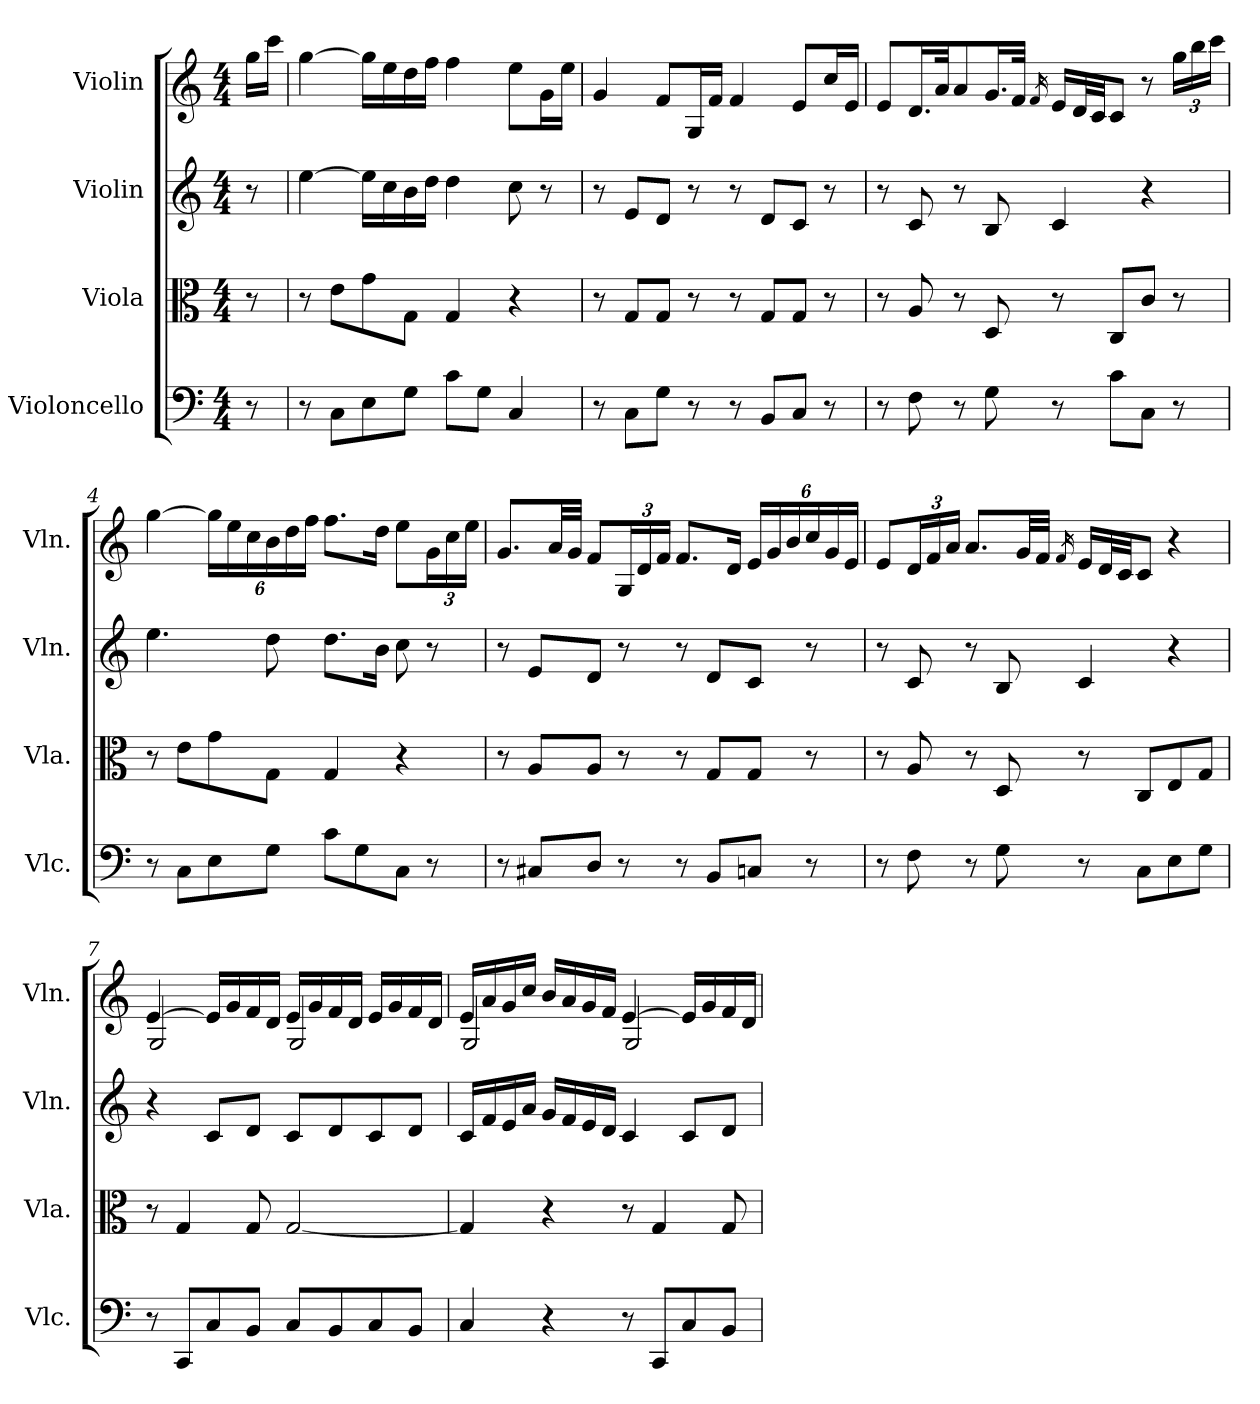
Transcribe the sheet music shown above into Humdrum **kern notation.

**kern	**kern	**kern	**kern
*part4	*part3	*part2	*part1
*staff4	*staff3	*staff2	*staff1
*I"Violoncello	*I"Viola	*I"Violin	*I"Violin
*I'Vlc.	*I'Vla.	*I'Vln.	*I'Vln.
*clefF4	*clefC3	*clefG2	*clefG2
*k[]	*k[]	*k[]	*k[]
*C:	*C:	*C:	*C:
*M4/4	*M4/4	*M4/4	*M4/4
=	=	=	=
8r	8r	8r	16gg\LL
.	.	.	16ccc\JJ
=1	=1	=1	=1
8r	8r	[4ee\	[4gg\
8C\L	8e\L	.	.
8E\	8g\	16ee\LL]	16gg\LL]
.	.	16cc\	16ee\
8G\J	8G\J	16b\	16dd\
.	.	16dd\JJ	16ff\JJ
8c\L	4G/	4dd\	4ff\
8G\J	.	.	.
4C/	4r	8cc\	8ee\L
.	.	8r	16g\L
.	.	.	16ee\JJ
=2	=2	=2	=2
8r	8r	8r	4g/
8C\L	8G/L	8e/L	.
8G\J	8G/J	8d/J	8f/L
8r	8r	8r	16G/L
.	.	.	16f/JJ
8r	8r	8r	4f/
8BB/L	8G/L	8d/L	.
8C/J	8G/J	8c/J	8e/L
8r	8r	8r	16cc/L
.	.	.	16e/JJ
=3	=3	=3	=3
8r	8r	8r	8e/L
8F\	8A/	8c/	16.d/L
.	.	.	32a/JK
8r	8r	8r	8a/
8G\	8D/	8B/	16.g/L
.	.	.	32f/JJk
.	.	.	16qf/
8r	8r	4c/	16e/LL
.	.	.	32d/L
.	.	.	32c/JJ
8c\L	8C/L	.	8c/J
8C\J	8c/J	4r	8r
*	*	*	*Xbrackettup
8r	8r	.	24gg\LL
.	.	.	24bb\
.	.	.	24ccc\JJ
=4	=4	=4	=4
8r	8r	4.ee\	[4gg\
8C\L	8e\L	.	.
8E\	8g\	.	24gg\LL]
.	.	.	24ee\
.	.	.	24cc\
8G\J	8G\J	8dd\	24b\
.	.	.	24dd\
.	.	.	24ff\JJ
8c\L	4G/	8.dd\L	8.ff\L
8G\	.	.	.
.	.	16b\Jk	16dd\Jk
8C\J	4r	8cc\	8ee\L
8r	.	8r	24g\L
.	.	.	24cc\
.	.	.	24ee\JJ
=5	=5	=5	=5
8r	8r	8r	8.g/L
8C#X/L	8A/L	8e/L	.
.	.	.	32a/LL
.	.	.	32g/JJJ
8D/J	8A/J	8d/J	8f/L
8r	8r	8r	24G/L
.	.	.	24d/
.	.	.	24f/JJ
8r	8r	8r	8.f/L
8BB/L	8G/L	8d/L	.
.	.	.	16d/Jk
8Cn/J	8G/J	8c/J	24e/LL
.	.	.	24g/
.	.	.	24b/
8r	8r	8r	24cc/
.	.	.	24g/
.	.	.	24e/JJ
=6	=6	=6	=6
8r	8r	8r	8e/L
8F\	8A/	8c/	24d/L
.	.	.	24f/
.	.	.	24a/JJ
8r	8r	8r	8.a/L
8G\	8D/	8B/	.
.	.	.	32g/LL
.	.	.	32f/JJJ
.	.	.	16qf/
8r	8r	4c/	16e/LL
.	.	.	32d/L
.	.	.	32c/JJ
8C\L	8C/L	.	8c/J
8E\	8E/	4r	4r
8G\J	8G/J	.	.
=7	=7	=7	=7
*	*	*	*^
8r	8r	4r	[4e/	2G/
8CC/L	4G/	.	.	.
8C/	.	8c/L	16e/LL]	.
.	.	.	16g/	.
8BB/J	8G/	8d/J	16f/	.
.	.	.	16d/JJ	.
8C/L	[2G/	8c/L	16e/LL	2G/
.	.	.	16g/	.
8BB/	.	8d/	16f/	.
.	.	.	16d/JJ	.
8C/	.	8c/	16e/LL	.
.	.	.	16g/	.
8BB/J	.	8d/J	16f/	.
.	.	.	16d/JJ	.
=8	=8	=8	=8	=8
4C/	4G/]	16c/LL	16e/LL	2G/
.	.	16f/	16a/	.
.	.	16e/	16g/	.
.	.	16a/JJ	16cc/JJ	.
4r	4r	16g/LL	16b/LL	.
.	.	16f/	16a/	.
.	.	16e/	16g/	.
.	.	16d/JJ	16f/JJ	.
8r	8r	4c/	[4e/	2G/
8CC/L	4G/	.	.	.
8C/	.	8c/L	16e/LL]	.
.	.	.	16g/	.
8BB/J	8G/	8d/J	16f/	.
.	.	.	16d/JJ	.
*	*	*	*v	*v
=	=	=	=
*-	*-	*-	*-
